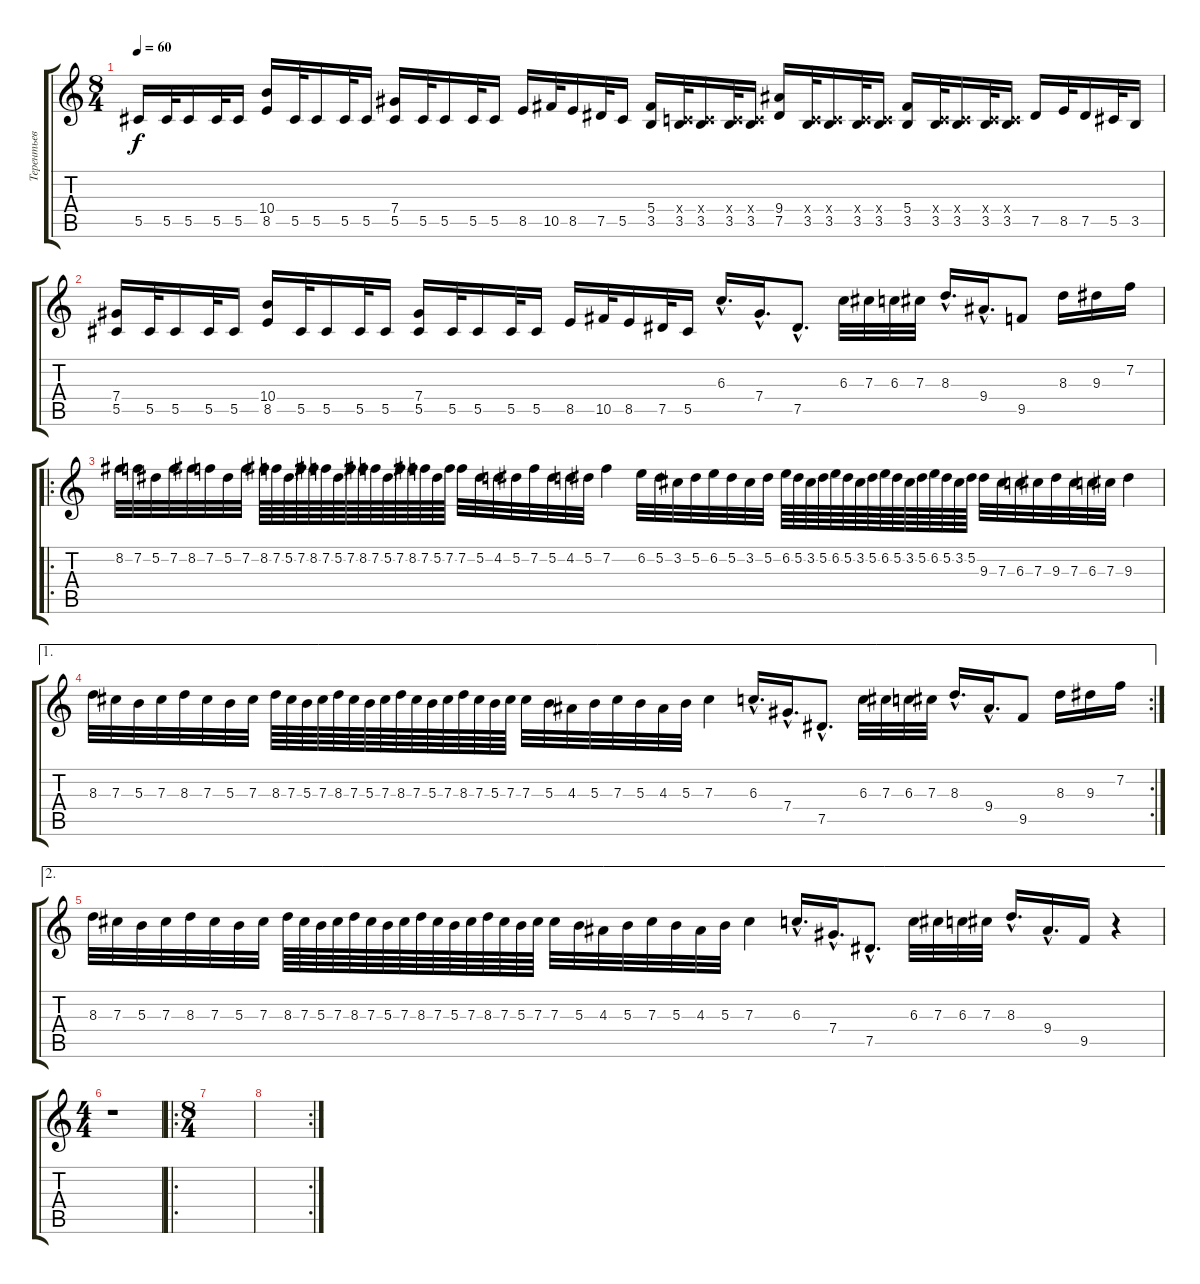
\track ("Терентьев" "Терентьев") {instrument overdrivenguitar}
\staff {score tabs}
\tuning (Eb4 Bb3 Gb3 Db3 Ab2 Eb2) {hide}
\ts (8 4)
\tempo 60
\clef g2
\ks c
5.5.16{dy f} 5.5.32 5.5.16 5.5.32 5.5.16 (10.4 8.5).16 5.5.32 5.5.16 5.5.32 5.5.16 (7.4 5.5).16 5.5.32 5.5.16 5.5.32 5.5.16 8.5.16 10.5.32 8.5.16 7.5.32 5.5.16 (5.4 3.5).16 (-1.4{x} 3.5).32 (-1.4{x} 3.5).16 (-1.4{x} 3.5).32 (-1.4{x} 3.5).16 (9.4 7.5).16 (-1.4{x} 3.5).32 (-1.4{x} 3.5).16 (-1.4{x} 3.5).32 (-1.4{x} 3.5).16 (5.4 3.5).16 (-1.4{x} 3.5).32 (-1.4{x} 3.5).16 (-1.4{x} 3.5).32 (-1.4{x} 3.5).16 7.5.16 8.5.32 7.5.16 5.5.32 3.5.16 |
(7.4 5.5).16 5.5.32 5.5.16 5.5.32 5.5.16 (10.4 8.5).16 5.5.32 5.5.16 5.5.32 5.5.16 (7.4 5.5).16 5.5.32 5.5.16 5.5.32 5.5.16 8.5.16 10.5.32 8.5.16 7.5.32 5.5.16 6.3{hac}.16{d} 7.4{hac}.16{d} 7.5{hac}.8{d} 6.3.32 7.3.32 6.3.32 7.3.32 8.3{hac}.16{d} 9.4{hac}.16{d} 9.5.8 8.3.16 9.3.16 7.2.16 |
\ro
8.2.32 7.2.32 5.2.32 7.2.32 8.2.32 7.2.32 5.2.32 7.2.32 8.2.64 7.2.64 5.2.64 7.2.64 8.2.64 7.2.64 5.2.64 7.2.64 8.2.64 7.2.64 5.2.64 7.2.64 8.2.64 7.2.64 5.2.64 7.2.64 7.2.32 5.2.32 4.2.32 5.2.32 7.2.32 5.2.32 4.2.32 5.2.32 7.2.4 6.2.32 5.2.32 3.2.32 5.2.32 6.2.32 5.2.32 3.2.32 5.2.32 6.2.64 5.2.64 3.2.64 5.2.64 6.2.64 5.2.64 3.2.64 5.2.64 6.2.64 5.2.64 3.2.64 5.2.64 6.2.64 5.2.64 3.2.64 5.2.64 9.3.32 7.3.32 6.3.32 7.3.32 9.3.32 7.3.32 6.3.32 7.3.32 9.3.4 |
\ae 1
\rc 2
8.3.32 7.3.32 5.3.32 7.3.32 8.3.32 7.3.32 5.3.32 7.3.32 8.3.64 7.3.64 5.3.64 7.3.64 8.3.64 7.3.64 5.3.64 7.3.64 8.3.64 7.3.64 5.3.64 7.3.64 8.3.64 7.3.64 5.3.64 7.3.64 7.3.32 5.3.32 4.3.32 5.3.32 7.3.32 5.3.32 4.3.32 5.3.32 7.3.4 6.3{hac}.16{d} 7.4{hac}.16{d} 7.5{hac}.8{d} 6.3.32 7.3.32 6.3.32 7.3.32 8.3{hac}.16{d} 9.4{hac}.16{d} 9.5.8 8.3.16 9.3.16 7.2.16 |
\ae 2
8.3.32 7.3.32 5.3.32 7.3.32 8.3.32 7.3.32 5.3.32 7.3.32 8.3.64 7.3.64 5.3.64 7.3.64 8.3.64 7.3.64 5.3.64 7.3.64 8.3.64 7.3.64 5.3.64 7.3.64 8.3.64 7.3.64 5.3.64 7.3.64 7.3.32 5.3.32 4.3.32 5.3.32 7.3.32 5.3.32 4.3.32 5.3.32 7.3.4 6.3{hac}.16{d} 7.4{hac}.16{d} 7.5{hac}.8{d} 6.3.32 7.3.32 6.3.32 7.3.32 8.3{hac}.16{d} 9.4{hac}.16{d} 9.5.16 r.4 |
\ts (4 4)
r.1 |
\ro
\ts (8 4)
|
\rc 2
